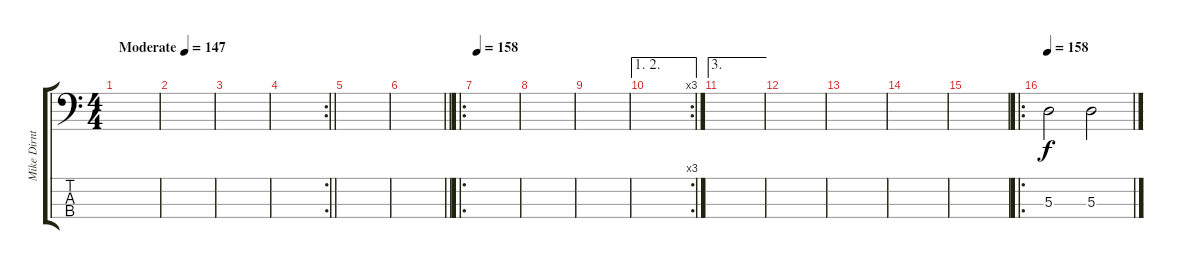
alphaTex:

\track ("Mike Dirnt - Bass" "Mike Dirnt") {instrument electricbassfinger}
\staff {score tabs}
\tuning (G2 D2 A1 E1) {hide}
\ts (4 4)
\tempo (147 "Moderate")
\clef f4
\ks c
|
|
|
\rc 2
\barLineRight lightlight
|
|
\barLineRight lightlight
|
\ro
\tempo 158
|
|
|
\ae (1 2)
\rc 3
|
\ae 3
|
|
|
|
|
\ro
\tempo 158
5.3.2 5.3.2
